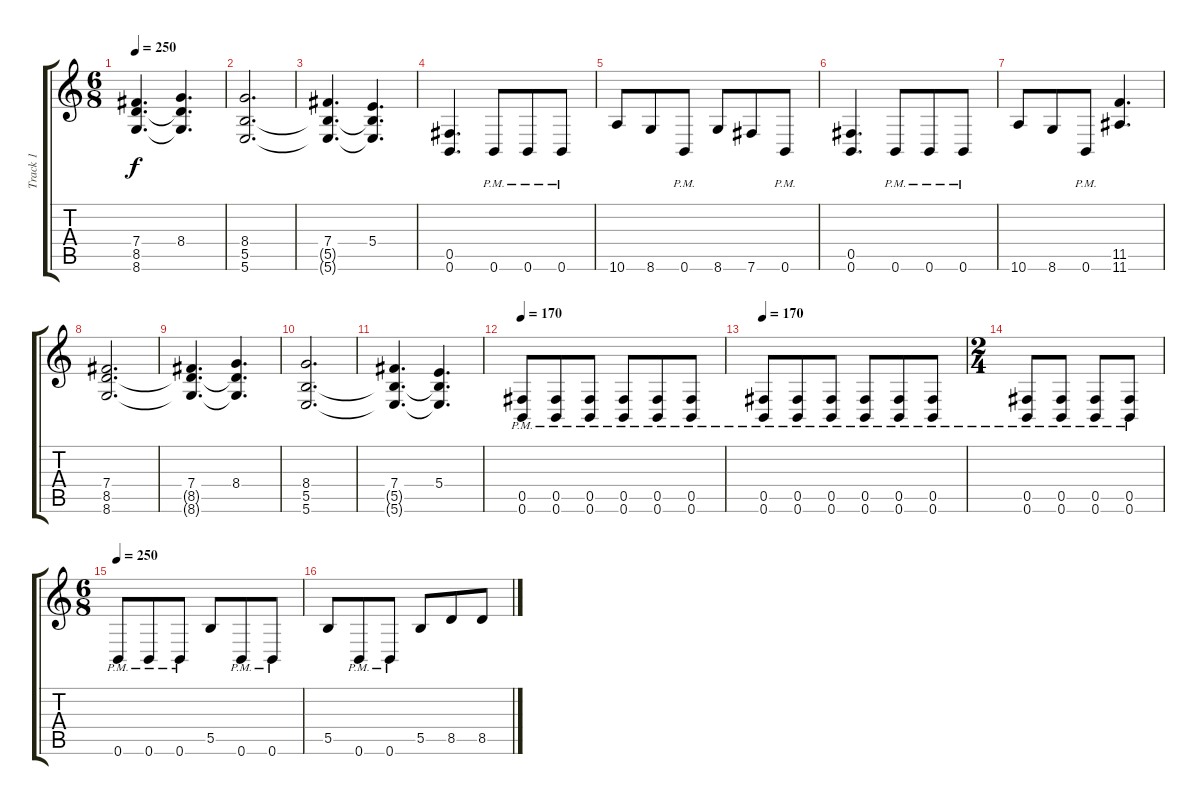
\track ("Track 1" "Track 1") {instrument distortionguitar}
\staff {score tabs}
\tuning (Db4 Ab3 E3 B2 Gb2 B1) {hide}
\ts (6 8)
\tempo 250
\clef g2
\ks c
(7.4 8.5{t} 8.6{t}).4{d dy f} (8.4 8.5{t} 8.6{t}).4{d} |
(8.4 5.5 5.6).2{d} |
(7.4 5.5{t} 5.6{t}).4{d} (5.4 5.5{t} 5.6{t}).4{d} |
(0.5 0.6).4{d} 0.6{pm}.8 0.6{pm}.8 0.6{pm}.8 |
10.6.8 8.6.8 0.6{pm}.8 8.6.8 7.6.8 0.6{pm}.8 |
(0.5 0.6).4{d} 0.6{pm}.8 0.6{pm}.8 0.6{pm}.8 |
10.6.8 8.6.8 0.6{pm}.8 (11.5 11.6).4{d} |
(7.4 8.5 8.6).2{d} |
(7.4 8.5{t} 8.6{t}).4{d} (8.4 8.5{t} 8.6{t}).4{d} |
(8.4 5.5 5.6).2{d} |
(7.4 5.5{t} 5.6{t}).4{d} (5.4 5.5{t} 5.6{t}).4{d} |
\tempo 170
(0.5{pm} 0.6{pm}).8 (0.5{pm} 0.6{pm}).8 (0.5{pm} 0.6{pm}).8 (0.5{pm} 0.6{pm}).8 (0.5{pm} 0.6{pm}).8 (0.5{pm} 0.6{pm}).8 |
\tempo 170
(0.5{pm} 0.6{pm}).8 (0.5{pm} 0.6{pm}).8 (0.5{pm} 0.6{pm}).8 (0.5{pm} 0.6{pm}).8 (0.5{pm} 0.6{pm}).8 (0.5{pm} 0.6{pm}).8 |
\ts (2 4)
(0.5{pm} 0.6{pm}).8 (0.5{pm} 0.6{pm}).8 (0.5{pm} 0.6{pm}).8 (0.5{pm} 0.6{pm}).8 |
\ts (6 8)
\tempo 250
0.6{pm}.8 0.6{pm}.8 0.6{pm}.8 5.5.8 0.6{pm}.8 0.6{pm}.8 |
5.5.8 0.6{pm}.8 0.6{pm}.8 5.5.8 8.5.8 8.5.8
